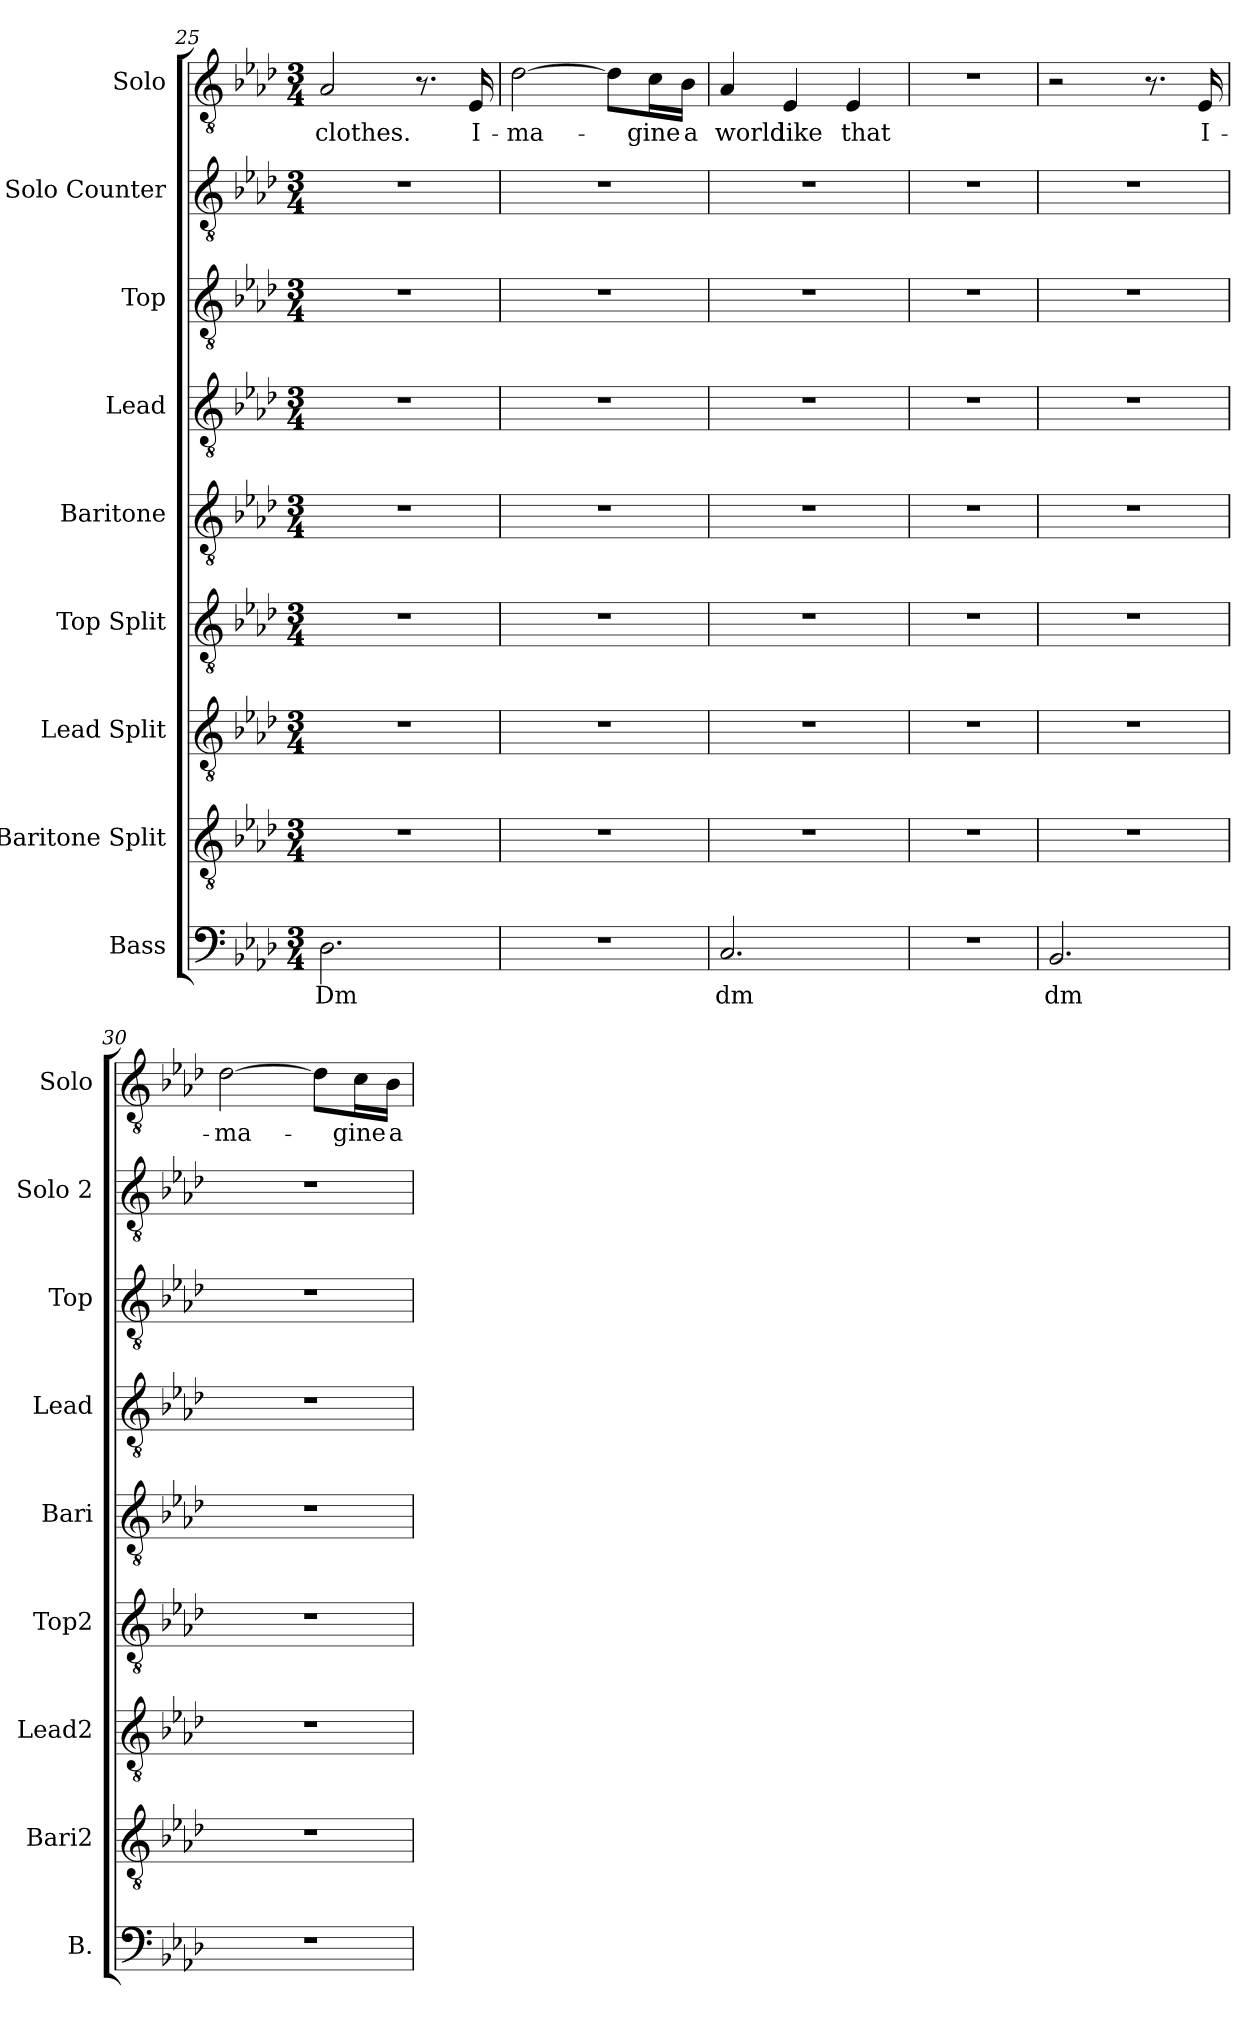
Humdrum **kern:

**kern	**text	**kern	**kern	**kern	**kern	**kern	**kern	**kern	**kern	**text
*part9	*part9	*part8	*part7	*part6	*part5	*part4	*part3	*part2	*part1	*part1
*staff9	*staff9	*staff8	*staff7	*staff6	*staff5	*staff4	*staff3	*staff2	*staff1	*staff1
*I"Bass	*	*I"Baritone Split	*I"Lead Split	*I"Top Split	*I"Baritone	*I"Lead	*I"Top	*I"Solo Counter	*I"Solo	*
*I'B.	*	*I'Bari2	*I'Lead2	*I'Top2	*I'Bari	*I'Lead	*I'Top	*I'Solo 2	*I'Solo	*
*clefF4	*	*clefGv2	*clefGv2	*clefGv2	*clefGv2	*clefGv2	*clefGv2	*clefGv2	*clefGv2	*
*k[b-e-a-d-]	*	*k[b-e-a-d-]	*k[b-e-a-d-]	*k[b-e-a-d-]	*k[b-e-a-d-]	*k[b-e-a-d-]	*k[b-e-a-d-]	*k[b-e-a-d-]	*k[b-e-a-d-]	*
*M3/4	*	*M3/4	*M3/4	*M3/4	*M3/4	*M3/4	*M3/4	*M3/4	*M3/4	*
=25	=25	=25	=25	=25	=25	=25	=25	=25	=25	=25
!	!LO:LY:b	!	!	!	!	!	!	!	!	!LO:LY:b
2.D-\	Dm	2.r	2.r	2.r	2.r	2.r	2.r	2.r	2A-/	clothes.
.	.	.	.	.	.	.	.	.	8.r	.
!	!	!	!	!	!	!	!	!	!	!LO:LY:b
.	.	.	.	.	.	.	.	.	16E-/	I-
=26	=26	=26	=26	=26	=26	=26	=26	=26	=26	=26
!	!	!	!	!	!	!	!	!	!	!LO:LY:b
2.r	.	2.r	2.r	2.r	2.r	2.r	2.r	2.r	[2d-\	-ma-
.	.	.	.	.	.	.	.	.	8d-\L]	.
!	!	!	!	!	!	!	!	!	!	!LO:LY:b
.	.	.	.	.	.	.	.	.	16c\L	-gine
!	!	!	!	!	!	!	!	!	!	!LO:LY:b
.	.	.	.	.	.	.	.	.	16B-\JJ	a
=27	=27	=27	=27	=27	=27	=27	=27	=27	=27	=27
!	!LO:LY:b	!	!	!	!	!	!	!	!	!LO:LY:b
2.C/	dm	2.r	2.r	2.r	2.r	2.r	2.r	2.r	4A-/	world
!	!	!	!	!	!	!	!	!	!	!LO:LY:b
.	.	.	.	.	.	.	.	.	4E-/	like
!	!	!	!	!	!	!	!	!	!	!LO:LY:b
.	.	.	.	.	.	.	.	.	4E-/	that
=28	=28	=28	=28	=28	=28	=28	=28	=28	=28	=28
2.r	.	2.r	2.r	2.r	2.r	2.r	2.r	2.r	2.r	.
=29	=29	=29	=29	=29	=29	=29	=29	=29	=29	=29
!	!LO:LY:b	!	!	!	!	!	!	!	!	!
2.BB-/	dm	2.r	2.r	2.r	2.r	2.r	2.r	2.r	2r	.
.	.	.	.	.	.	.	.	.	8.r	.
!	!	!	!	!	!	!	!	!	!	!LO:LY:b
.	.	.	.	.	.	.	.	.	16E-/	I-
=30	=30	=30	=30	=30	=30	=30	=30	=30	=30	=30
!	!	!	!	!	!	!	!	!	!	!LO:LY:b
2.r	.	2.r	2.r	2.r	2.r	2.r	2.r	2.r	[2d-\	-ma-
.	.	.	.	.	.	.	.	.	8d-\L]	.
!	!	!	!	!	!	!	!	!	!	!LO:LY:b
.	.	.	.	.	.	.	.	.	16c\L	-gine
!	!	!	!	!	!	!	!	!	!	!LO:LY:b
.	.	.	.	.	.	.	.	.	16B-\JJ	a
=	=	=	=	=	=	=	=	=	=	=
*-	*-	*-	*-	*-	*-	*-	*-	*-	*-	*-
